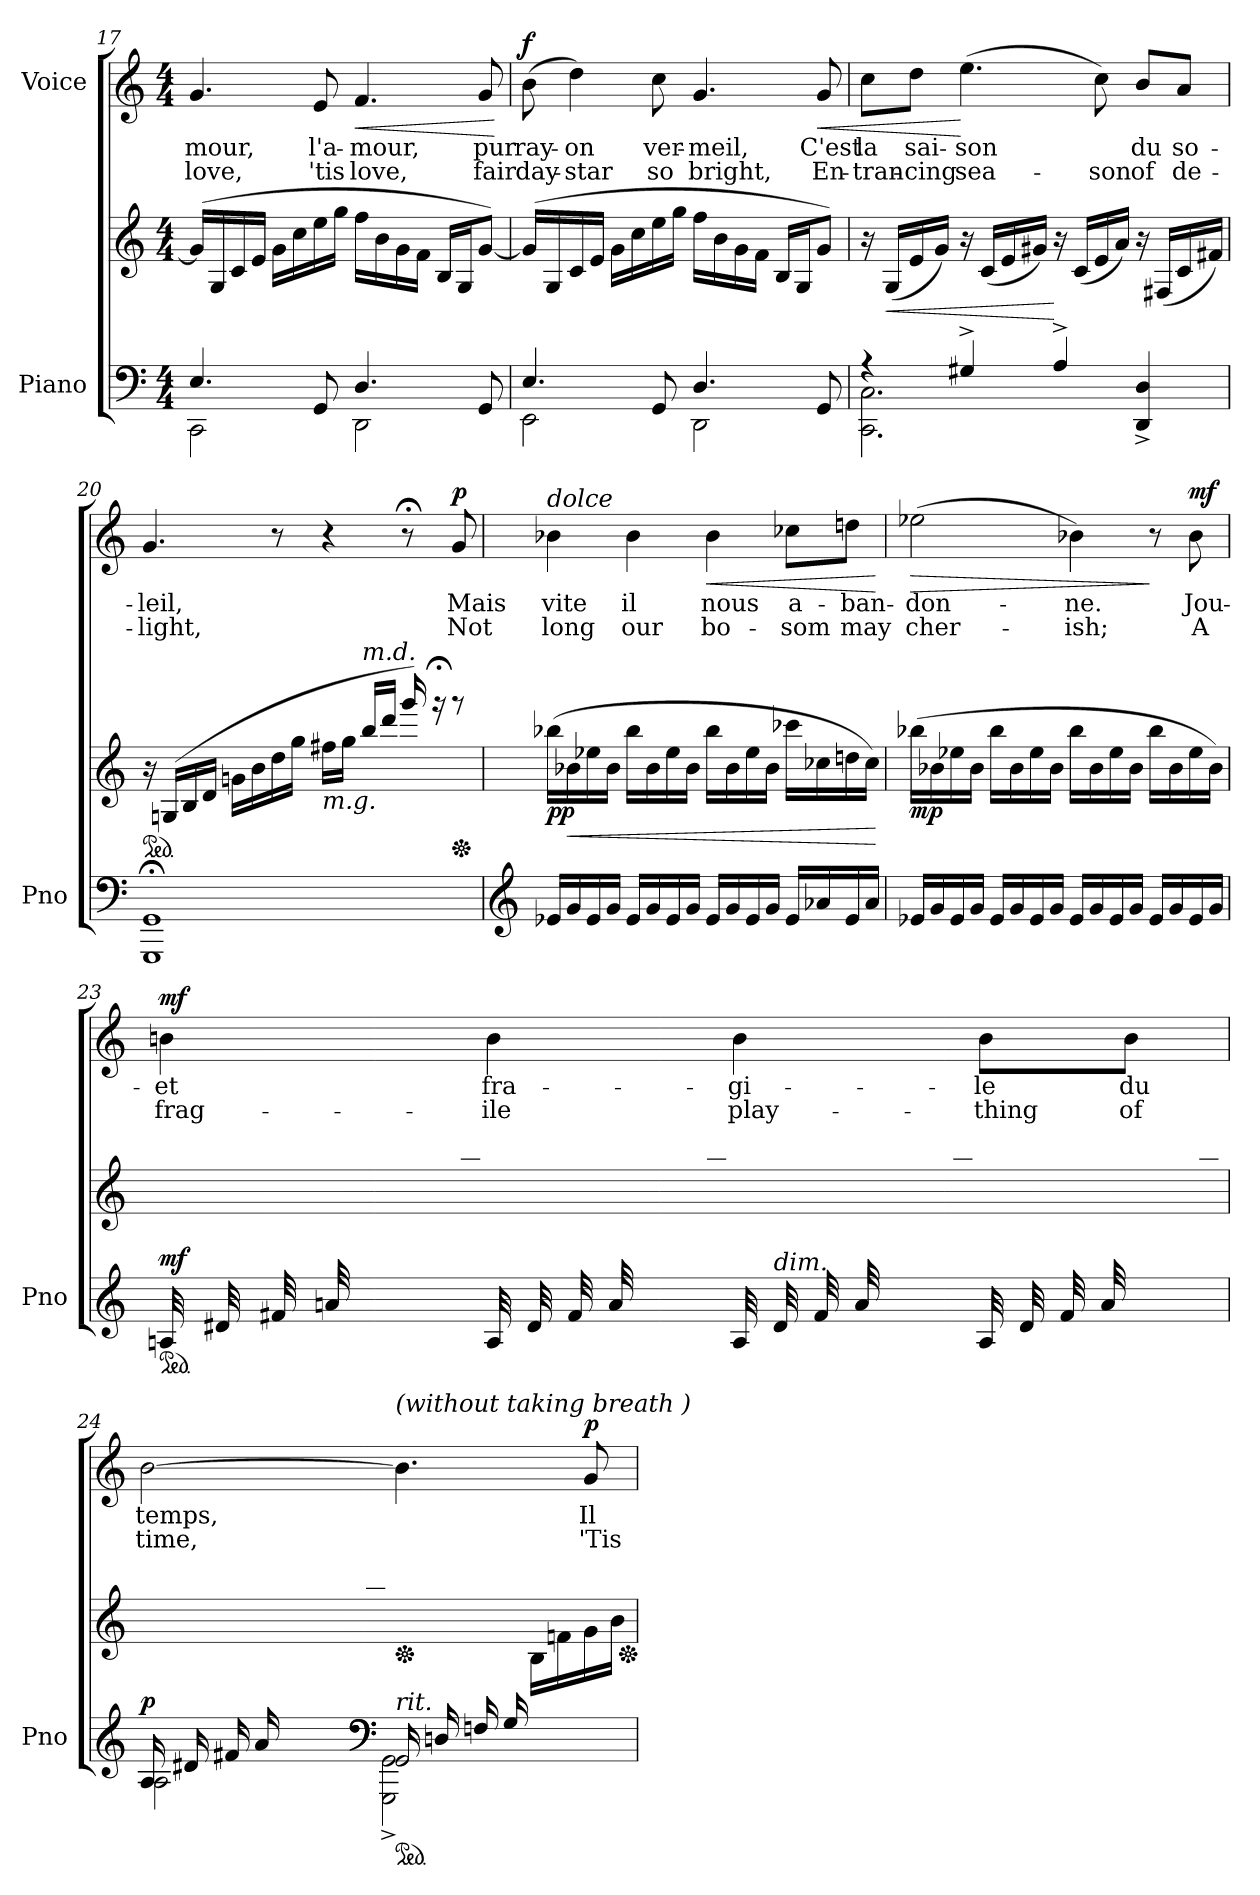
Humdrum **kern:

**kern	**kern	**dynam	**kern	**text	**text	**dynam
*part2	*part2	*part2	*part1	*part1	*part1	*part1
*staff3	*staff2	*staff2/3	*staff1	*staff1	*staff1	*staff1
*I"Piano	*	*	*I"Voice	*	*	*
*I'Pno	*	*	*	*	*	*
!!LO:LB:g=z
*clefF4	*clefG2	*	*clefG2	*	*	*
*k[]	*k[]	*	*k[]	*	*	*
*M4/4	*M4/4	*	*M4/4	*	*	*
=17	=17	=17	=17	=17	=17	=17
*^	*	*	*	*	*	*
!	!	!	!	!	!LO:LY:b	!LO:LY:b	!
4.E:/	2CC\	(>16g/LL]	.	4.g/	-mour,	love,	.
.	.	16G/	.	.	.	.	.
.	.	16c/	.	.	.	.	.
.	.	16e/JJ	.	.	.	.	.
.	.	16g\LL	.	.	.	.	.
.	.	16cc\	.	.	.	.	.
!	!	!	!	!	!LO:LY:b	!LO:LY:b	!
8GG/	.	16ee\	.	8e/	l'a-	'tis	.
.	.	16gg\JJ	.	.	.	.	.
!	!	!	!	!	!LO:LY:b	!LO:LY:b	!LO:HP:b
4.D/	2DD\	16ff\LL	.	4.f/	-mour,	love,	<
.	.	16b\	.	.	.	.	.
.	.	16g\	.	.	.	.	.
.	.	16f\JJ	.	.	.	.	.
.	.	16B/LL	.	.	.	.	.
.	.	16G/J	.	.	.	.	.
!	!	!	!	!	!LO:LY:b	!LO:LY:b	!
8GG/	.	[8g/J)	.	8g/	pur	fair	.
*v	*v	*	*	*	*	*	*
.	.	.	.	.	.	[
=18	=18	=18	=18	=18	=18	=18
*^	*	*	*	*	*	*
!	!	!	!	!	!LO:LY:b	!LO:LY:b	!LO:DY:a
4.E/	2EE\	(>16g/LL]	.	(>8b\	ray-	day-	f
.	.	16G/	.	.	.	.	.
!	!	!	!	!	!LO:LY:b	!LO:LY:b	!
.	.	16c/	.	4dd\)	-on	-star	.
.	.	16e/JJ	.	.	.	.	.
.	.	16g\LL	.	.	.	.	.
.	.	16cc\	.	.	.	.	.
!	!	!	!	!	!LO:LY:b	!LO:LY:b	!
8GG/	.	16ee\	.	8cc\	ver-	so	.
.	.	16gg\JJ	.	.	.	.	.
!	!	!	!	!	!LO:LY:b	!LO:LY:b	!
4.D/	2DD\	16ff\LL	.	4.g/	-meil,	bright,	.
.	.	16b\	.	.	.	.	.
.	.	16g\	.	.	.	.	.
.	.	16f\JJ	.	.	.	.	.
.	.	16B/LL	.	.	.	.	.
.	.	16G/J	.	.	.	.	.
!	!	!	!	!	!LO:LY:b	!LO:LY:b	!LO:HP:b
8GG/	.	8g/J)	.	8g/	C'est	En-	<
!!LO:PB:g=z
=19	=19	=19	=19	=19	=19	=19	=19
!	!	!	!	!	!LO:LY:b	!LO:LY:b	!
4r	2.CC\ 2.C\	16r	.	8cc\L	la	-tran-	.
!	!	!	!LO:HP:b	!	!	!	!
.	.	(<16G/LL	<	.	.	.	.
!	!	!	!	!	!LO:LY:b	!LO:LY:b	!
.	.	16e/	.	8dd\J	sai-	-cing	.
.	.	16g/JJ)	.	.	.	.	.
!	!	!	!	!	!LO:LY:b	!LO:LY:b	!
4G#X^/	.	16r	.	(<4.ee\	-son	sea-	[
.	.	(<16c/LL	.	.	.	.	.
.	.	16e/	.	.	.	.	.
.	.	16g#X/JJ)	.	.	.	.	.
4A^/	.	16r	[	.	.	.	.
.	.	(<16c/LL	.	.	.	.	.
!	!	!	!	!	!	!LO:LY:b	!
.	.	16e/	.	8cc\)	.	-son	.
.	.	16a/JJ)	.	.	.	.	.
!	!	!	!	!	!LO:LY:b	!LO:LY:b	!
4DD/^ 4D/^	4ryy	16r	.	8b/L	du	of	.
.	.	(<16F#X/LL	.	.	.	.	.
!	!	!	!	!	!LO:LY:b	!LO:LY:b	!
.	.	16c/	.	8a/J	so-	de-	.
.	.	16f#X/JJ)	.	.	.	.	.
*v	*v	*	*	*	*	*	*
=20	=20	=20	=20	=20	=20	=20
*	*ped	*	*	*	*	*
!	!	!	!	!LO:LY:b	!LO:LY:b	!
1GGG;< 1GG;<	16r	.	4.g/	-leil,	-light,	.
.	(>16Gn/LL	.	.	.	.	.
.	16B/	.	.	.	.	.
.	16d/JJ	.	.	.	.	.
.	16gn\LL	.	.	.	.	.
.	16b\	.	.	.	.	.
.	16dd\	.	8r	.	.	.
.	16gg\JJ	.	.	.	.	.
!	!LO:TX:b:i:t=m.g.	!	!	!	!	!
.	16ff#X\LL	.	4r	.	.	.
.	16gg\JJ	.	.	.	.	.
!	!LO:TX:a:i:t=m.d.	!	!	!	!	!
.	16bb/LL	.	.	.	.	.
.	16ddd/JJ	.	.	.	.	.
.	16ggg/)	.	8r;<	.	.	.
.	16r;<ggg	.	.	.	.	.
*	*Xped	*	*	*	*	*
!	!	!	!	!LO:LY:b	!LO:LY:b	!LO:DY:a
.	8rggg	.	8g/	Mais	Not	p
!!LO:PB:g=z
=21	=21	=21	=21	=21	=21	=21
*clefG2	*	*	*	*	*	*
!	!	!	!LO:TX:a:i:t=dolce	!	!	!
!	!	!LO:DY:b	!	!LO:LY:b	!LO:LY:b	!
16e-X/LL	(>16bb-X\LL	pp	4b-X\	vite	long	.
!	!	!LO:HP:b	!	!	!	!
16g/	16b-X\	<	.	.	.	.
16e-/	16ee-X\	.	.	.	.	.
16g/JJ	16b-\JJ	.	.	.	.	.
!	!	!	!	!LO:LY:b	!LO:LY:b	!
16e-/LL	16bb-\LL	.	4b-\	il	our	.
16g/	16b-\	.	.	.	.	.
16e-/	16ee-\	.	.	.	.	.
16g/JJ	16b-\JJ	.	.	.	.	.
!	!	!	!	!LO:LY:b	!LO:LY:b	!LO:HP:b
16e-/LL	16bb-\LL	.	4b-\	nous	bo-	<
16g/	16b-\	.	.	.	.	.
16e-/	16ee-\	.	.	.	.	.
16g/JJ	16b-\JJ	.	.	.	.	.
!	!	!	!	!LO:LY:b	!LO:LY:b	!
16e-/LL	16ccc-X\LL	.	8cc-X\L	a-	-som	.
16a-X/	16cc-X\	.	.	.	.	.
!	!	!	!	!LO:LY:b	!LO:LY:b	!
16e-/	16ddn\	.	8ddn\J	-ban-	may	.
16a-/JJ	16cc-\JJ)	.	.	.	.	.
.	.	[	.	.	.	[
=22	=22	=22	=22	=22	=22	=22
!	!	!LO:DY:b	!	!LO:LY:b	!LO:LY:b	!LO:HP:b
16e-X/LL	(>16bb-X\LL	mp	(>2ee-X\	-don-	cher-	>
16g/	16b-X\	.	.	.	.	.
16e-/	16ee-X\	.	.	.	.	.
16g/JJ	16b-\JJ	.	.	.	.	.
16e-/LL	16bb-\LL	.	.	.	.	.
16g/	16b-\	.	.	.	.	.
16e-/	16ee-\	.	.	.	.	.
16g/JJ	16b-\JJ	.	.	.	.	.
!	!	!	!	!LO:LY:b	!LO:LY:b	!
16e-/LL	16bb-\LL	.	4b-X\)	-ne.	-ish;	.
16g/	16b-\	.	.	.	.	.
16e-/	16ee-\	.	.	.	.	.
16g/JJ	16b-\JJ	.	.	.	.	.
16e-/LL	16bb-\LL	.	8r	.	.	]
16g/	16b-\	.	.	.	.	.
!	!	!	!	!LO:LY:b	!LO:LY:b	!LO:DY:a
16e-/	16ee-\	.	8b-\	Jou-	A	mf
16g/JJ	16b-\JJ)	.	.	.	.	.
!!LO:LB:g=z
=23	=23	=23	=23	=23	=23	=23
*ped	*	*	*	*	*	*
*	*^	*	*	*	*	*
!	!	!	!LO:DY:a=2	!	!LO:LY:b	!LO:LY:b	!LO:DY:a
(>32An/LLL	1ryy	8ryy	mf	4bn\	-et	frag-	mf
32d#X/	.	.	.	.	.	.	.
32f#X/	.	.	.	.	.	.	.
32an/	.	.	.	.	.	.	.
8ryy	.	32bn\	.	.	.	.	.
.	.	32dd#X\	.	.	.	.	.
.	.	32ff#X\	.	.	.	.	.
.	.	32bbn\JJJ)	.	.	.	.	.
!	!	!	!	!	!LO:LY:b	!LO:LY:b	!
(>32A/LLL	.	8ryy	.	4b\	fra-	-ile	.
32d#/	.	.	.	.	.	.	.
32f#/	.	.	.	.	.	.	.
32a/	.	.	.	.	.	.	.
8ryy	.	32b\	.	.	.	.	.
.	.	32dd#\	.	.	.	.	.
.	.	32ff#\	.	.	.	.	.
.	.	32bb\JJJ)	.	.	.	.	.
!	!	!	!	!	!LO:LY:b	!LO:LY:b	!
(>32A/LLL	.	8ryy	.	4b\	-gi-	play-	.
!LO:TX:a:i:t=dim.	!	!	!	!	!	!	!
32d#/	.	.	.	.	.	.	.
32f#/	.	.	.	.	.	.	.
32a/	.	.	.	.	.	.	.
8ryy	.	32b\	.	.	.	.	.
.	.	32dd#\	.	.	.	.	.
.	.	32ff#\	.	.	.	.	.
.	.	32bb\JJJ)	.	.	.	.	.
!	!	!	!	!	!LO:LY:b	!LO:LY:b	!
(>32A/LLL	.	8ryy	.	8b\L	-le	-thing	.
32d#/	.	.	.	.	.	.	.
32f#/	.	.	.	.	.	.	.
32a/	.	.	.	.	.	.	.
!	!	!	!	!	!LO:LY:b	!LO:LY:b	!
8ryy	.	32b\	.	8b\J	du	of	.
.	.	32dd#\	.	.	.	.	.
.	.	32ff#\	.	.	.	.	.
.	.	32bb\JJJ)	.	.	.	.	.
!!LO:LB:g=z
=24	=24	=24	=24	=24	=24	=24	=24
*	*	*	*	*MM115	*	*	*
!	!	!	!	!LO:TX:a:i:t=poco rit.	!	!	!
!LO:N:head=open	!	!	!LO:DY:a=2	!	!LO:LY:b	!LO:LY:b	!
*^	*	*	*	*^	*	*	*
*	*	*	*	*	*	*^	*	*	*
(>16A/LL	2A\	1ryy	4ryy	p	[2b\	4ryy	2.ryy	temps,	time,	.
16d#X/	.	.	.	.	.	.	.	.	.	.
16f#X/	.	.	.	.	.	.	.	.	.	.
16a/	.	.	.	.	.	.	.	.	.	.
*	*	*	*	*	*MM110	*	*	*	*	*
4ryy	.	.	16b\	.	.	2.ryy	.	.	.	.
.	.	.	16dd#X\	.	.	.	.	.	.	.
.	.	.	16ff#X\	.	.	.	.	.	.	.
.	.	.	16bb\JJ)	.	.	.	.	.	.	.
*clefF4	*	*	*	*	*	*	*	*	*	*
*ped	*	*	*	*	*	*	*	*	*	*
!LO:N:head=open	!	!	!	!	!	!	!	!	!	!
*	*	*Xped	*	*	*	*	*	*	*	*
*	*	*	*	*	*MM100	*	*	*	*	*
!	!	!	!	!	!LO:TX:a:i:t=(without taking breath )	!	!	!	!	!
!LO:TX:a:i:t=rit.	!	!	!	!	!	!	!	!	!	!
(>16GG/LL	2GGG\^ 2GG\^	.	4ryy	.	4.b\]	.	.	.	.	.
16Dn/	.	.	.	.	.	.	.	.	.	.
16Fn/	.	.	.	.	.	.	.	.	.	.
16G/JJ	.	.	.	.	.	.	.	.	.	.
*	*	*	*	*	*MM95	*	*	*	*	*
4ryy	.	.	16B\LL	.	.	.	4ryy	.	.	.
.	.	.	16fn\	.	.	.	.	.	.	.
!	!	!	!	!	!	!	!	!LO:LY:b	!LO:LY:b	!LO:DY:a
.	.	.	16g\	.	8g/	.	.	Il	'Tis	p
.	.	.	16b\JJ)	.	.	.	.	.	.	.
*v	*v	*	*	*	*	*	*	*	*	*
*	*Xped	*	*	*	*	*	*	*	*
*	*v	*v	*	*	*	*	*	*	*
*	*	*	*v	*v	*v	*	*	*
=	=	=	=	=	=	=
*-	*-	*-	*-	*-	*-	*-
